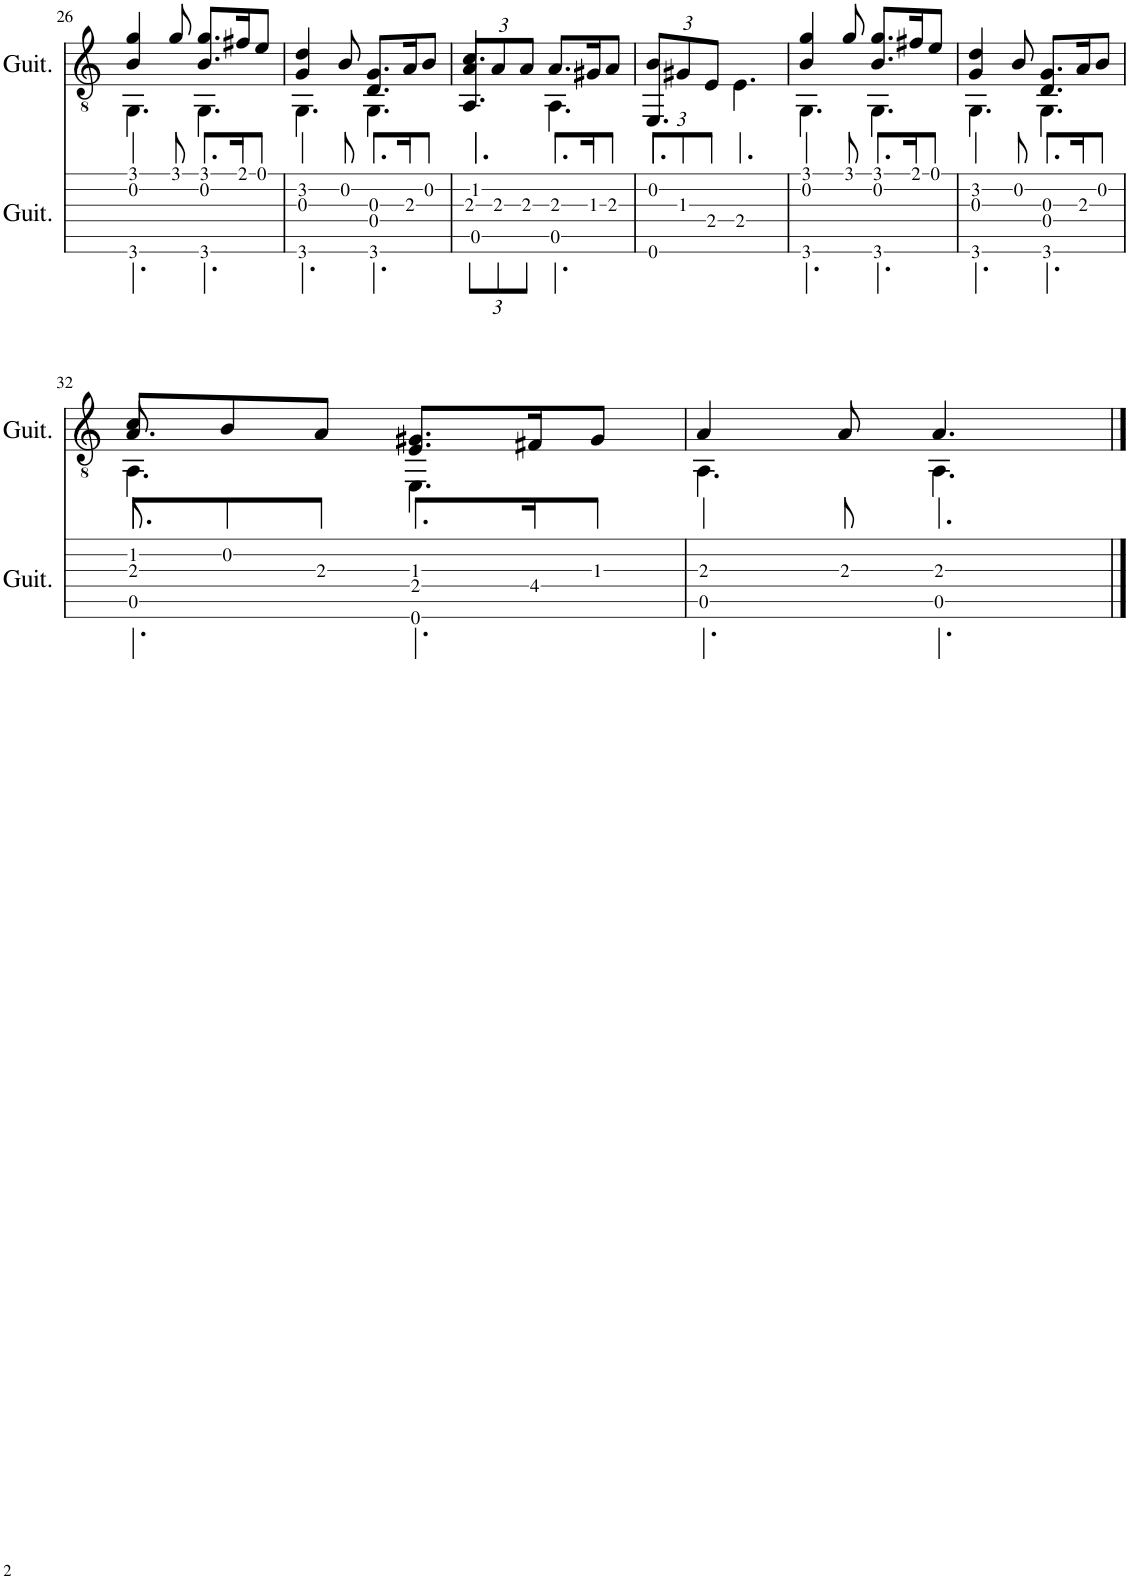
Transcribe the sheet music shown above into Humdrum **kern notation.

**kern	**kern
*part2	*part1
*staff2	*staff1
*I"Guitare classique	*I"Guitare classique
*I'Guit.	*I'Guit.
!!LO:PB:g=z
*	*clefGv2
*k[]	*k[]
*M6/8	*M6/8
=26	=26
*^	*^
4B/ 4g/	4.GG\	4B/ 4g/	4.GG\
8g/	.	8g/	.
8.B/ 8.g/L	4.GG\	8.B/ 8.g/L	4.GG\
16f#X/K	.	16f#X/K	.
8e/J	.	8e/J	.
=27	=27	=27	=27
4G/ 4d/	4.GG\	4G/ 4d/	4.GG\
8B/	.	8B/	.
8.D/ 8.G/L	4.GG\	8.D/ 8.G/L	4.GG\
16A/K	.	16A/K	.
8B/J	.	8B/J	.
=28	=28	=28	=28
*	*^	*	*^
4.c/	8A\L	4.AA/	4.c/	8A/L	4.AA/
.	8A\	.	.	8A/	.
.	8A\J	.	.	8A/J	.
8.A/L	4.AA\	4.ryy	8.A/L	4.AA\	4.ryy
16G#X/K	.	.	16G#X/K	.	.
8A/J	.	.	8A/J	.	.
*	*v	*v	*	*	*
*	*	*	*v	*v
=29	=29	=29	=29
8B/L	4.EE/	8B/L	4.EE/
8G#X/	.	8G#X/	.
8E/J	.	8E/J	.
4.E/	4.ryy	4.E\	4.ryy
=30	=30	=30	=30
4B/ 4g/	4.GG\	4B/ 4g/	4.GG\
8g/	.	8g/	.
8.B/ 8.g/L	4.GG\	8.B/ 8.g/L	4.GG\
16f#X/K	.	16f#X/K	.
8e/J	.	8e/J	.
=31	=31	=31	=31
4G/ 4d/	4.GG\	4G/ 4d/	4.GG\
8B/	.	8B/	.
8.D/ 8.G/L	4.GG\	8.D/ 8.G/L	4.GG\
16A/K	.	16A/K	.
8B/J	.	8B/J	.
!!LO:LB:g=z
=32	=32	=32	=32
*	*^	*	*^
8c/L	4.AA\	8.A/	8c/L	4.AA\	8.A/
8B/	.	.	8B/	.	.
.	.	2ryy	.	.	2ryy
8A/J	.	.	8A/J	.	.
8.E/ 8.G#X/L	4.EE\	.	8.E/ 8.G#X/L	4.EE\	.
16F#X/K	.	.	16F#X/K	.	.
8G#/J	.	.	8G#/J	.	.
.	.	16ryy	.	.	16ryy
*	*v	*v	*	*	*
*	*	*	*v	*v
=33	=33	=33	=33
4A/	4.AA\	4A/	4.AA\
8A/	.	8A/	.
4.A/	4.AA\	4.A/	4.AA\
*v	*v	*	*
*	*v	*v
==	==
*-	*-
